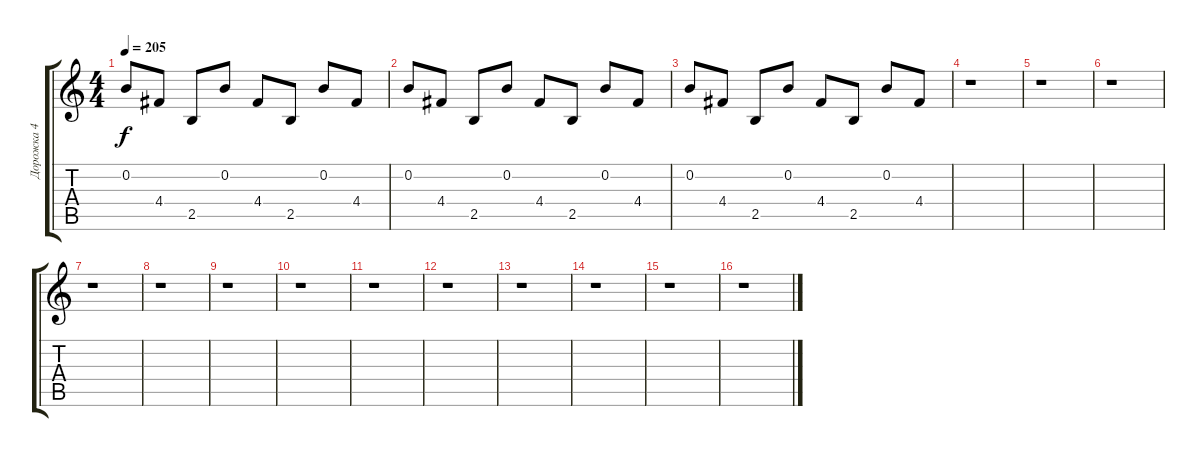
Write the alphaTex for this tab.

\track ("Дорожка 4" "Дорожка 4") {instrument acousticguitarsteel}
\staff {score tabs}
\tuning (E4 B3 G3 D3 A2 E2) {hide}
\ts (4 4)
\tempo 205
\clef g2
\ks c
0.2.8{dy f} 4.4.8 2.5.8 0.2.8 4.4.8 2.5.8 0.2.8 4.4.8 |
0.2.8 4.4.8 2.5.8 0.2.8 4.4.8 2.5.8 0.2.8 4.4.8 |
0.2.8 4.4.8 2.5.8 0.2.8 4.4.8 2.5.8 0.2.8 4.4.8 |
r.1 |
r.1 |
r.1 |
r.1 |
r.1 |
r.1 |
r.1 |
r.1 |
r.1 |
r.1 |
r.1 |
r.1 |
r.1
